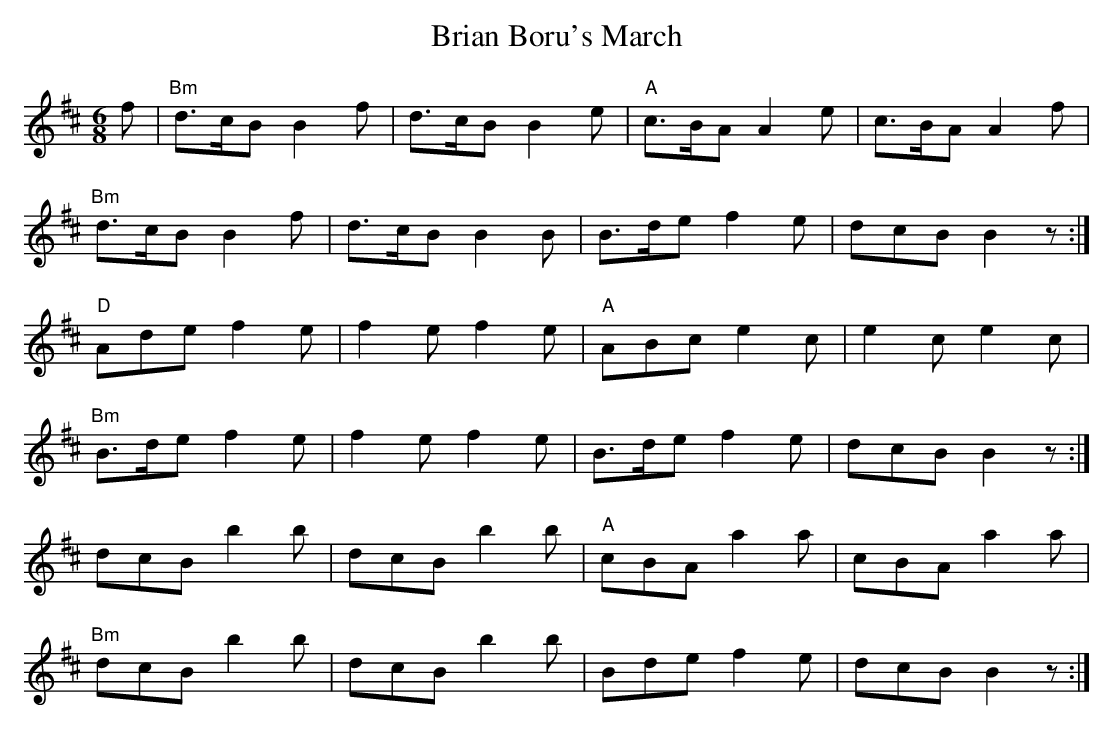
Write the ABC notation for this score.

X:1
T:Brian Boru's March
M:6/8
L:1/8
K:D
f|"Bm"d>cB B2f|d>cB B2e|"A"c>BA A2e|c>BA A2f|!
"Bm"d>cB B2f|d>cB B2B|B>de f2e|dcB B2z:|!
"D"Ade f2e|f2e f2e|"A"ABc e2c|e2c e2c|!
"Bm"B>de f2e|f2e f2e|B>de f2e|dcB B2z:|!
dcB b2b|dcB b2b|"A"cBA a2a|cBA a2a|!
"Bm"dcB b2b|dcB b2b|Bde f2e|dcB B2z:|!
